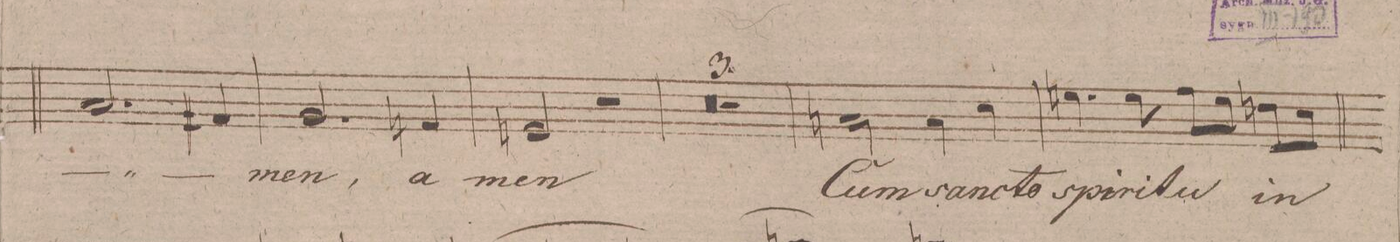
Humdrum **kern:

**kern	**text	**dynam
*I"Baſso.	*	*
*clefF4	*	*
*k[f#c#g#d#]	*	*
*met(c)	*	*
*M4/4	*	*
2.C#/	.	.
4AA#X/	.	.
=240	=240	=240
2.BB/	-men,	.
4AAn/	a-	.
=241	=241	=241
2GGn/	-men	.
2r	.	.
=242	=242	=242
0r	.	.
=243	=243	=243
=244	=244	=244
1r	.	.
=245	=245	=245
2Cn\	Cum	.
4C\	san-	.
4E\	-cto	.
=246	=246	=246
4.Gn\	spi-	.
8G\	-ri-	.
8A\L	-tu	.
8G\J	.	.
8Fn\L	in	.
8E\J	.	.
=247	=247	=247
*-	*-	*-
